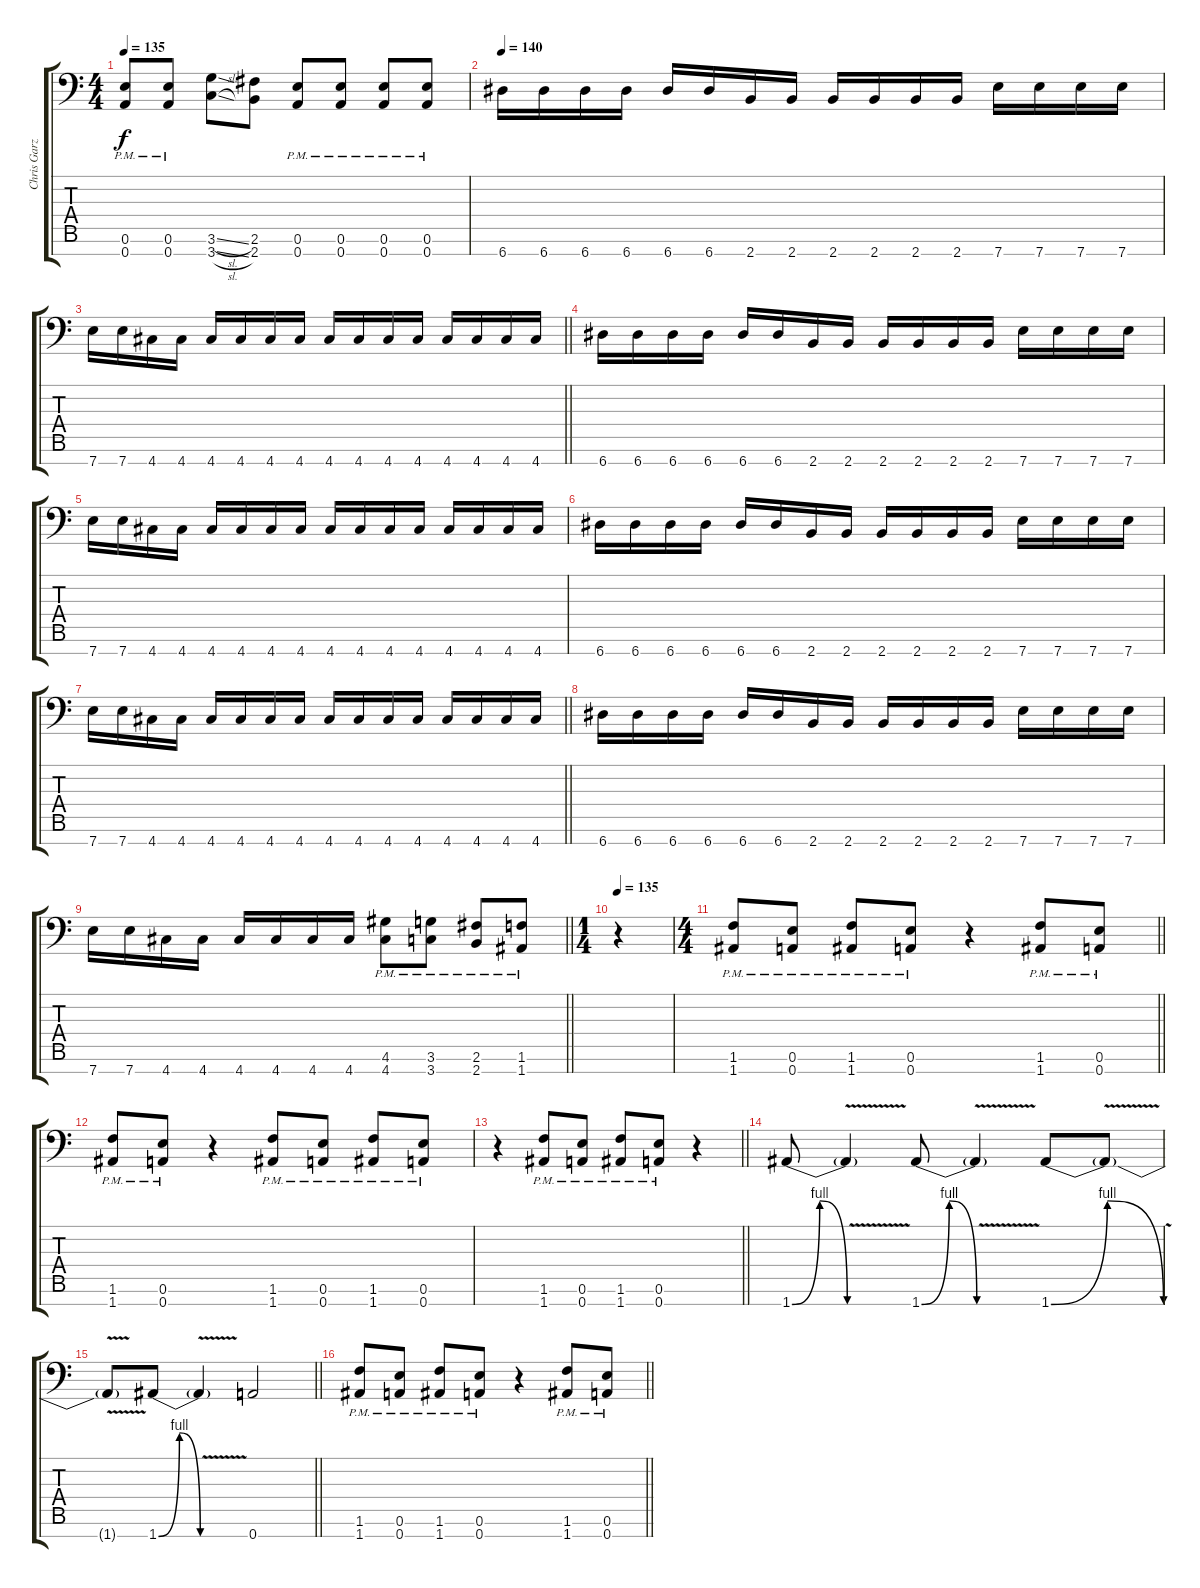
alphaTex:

\track ("Chris Garza" "Chris Garz") {instrument distortionguitar}
\staff {score tabs}
\tuning (E4 B3 G3 D3 A2 E2 A1) {hide}
\ts (4 4)
\tempo 135
\clef f4
\ks c
(0.6{pm} 0.7{pm}).8{dy f} (0.6{pm} 0.7{pm}).8 (3.6{sl} 3.7{sl}).8 (2.6 2.7).8 (0.6{pm} 0.7{pm}).8 (0.6{pm} 0.7{pm}).8 (0.6{pm} 0.7{pm}).8 (0.6{pm} 0.7{pm}).8 |
\tempo 140
6.7.16 6.7.16 6.7.16 6.7.16 6.7.16 6.7.16 2.7.16 2.7.16 2.7.16 2.7.16 2.7.16 2.7.16 7.7.16 7.7.16 7.7.16 7.7.16 |
\barLineRight lightlight
7.7.16 7.7.16 4.7.16 4.7.16 4.7.16 4.7.16 4.7.16 4.7.16 4.7.16 4.7.16 4.7.16 4.7.16 4.7.16 4.7.16 4.7.16 4.7.16 |
6.7.16 6.7.16 6.7.16 6.7.16 6.7.16 6.7.16 2.7.16 2.7.16 2.7.16 2.7.16 2.7.16 2.7.16 7.7.16 7.7.16 7.7.16 7.7.16 |
7.7.16 7.7.16 4.7.16 4.7.16 4.7.16 4.7.16 4.7.16 4.7.16 4.7.16 4.7.16 4.7.16 4.7.16 4.7.16 4.7.16 4.7.16 4.7.16 |
6.7.16 6.7.16 6.7.16 6.7.16 6.7.16 6.7.16 2.7.16 2.7.16 2.7.16 2.7.16 2.7.16 2.7.16 7.7.16 7.7.16 7.7.16 7.7.16 |
\barLineRight lightlight
7.7.16 7.7.16 4.7.16 4.7.16 4.7.16 4.7.16 4.7.16 4.7.16 4.7.16 4.7.16 4.7.16 4.7.16 4.7.16 4.7.16 4.7.16 4.7.16 |
6.7.16 6.7.16 6.7.16 6.7.16 6.7.16 6.7.16 2.7.16 2.7.16 2.7.16 2.7.16 2.7.16 2.7.16 7.7.16 7.7.16 7.7.16 7.7.16 |
\barLineRight lightlight
7.7.16 7.7.16 4.7.16 4.7.16 4.7.16 4.7.16 4.7.16 4.7.16 (4.6{pm} 4.7{pm}).8 (3.6{pm} 3.7{pm}).8 (2.6{pm} 2.7{pm}).8 (1.6{pm} 1.7{pm}).8 |
\ts (1 4)
\tempo 135
r.4 |
\ts (4 4)
\barLineRight lightlight
(1.6{pm} 1.7{pm}).8 (0.6{pm} 0.7{pm}).8 (1.6{pm} 1.7{pm}).8 (0.6{pm} 0.7{pm}).8 r.4 (1.6{pm} 1.7{pm}).8 (0.6{pm} 0.7{pm}).8 |
(1.6{pm} 1.7{pm}).8 (0.6{pm} 0.7{pm}).8 r.4 (1.6{pm} 1.7{pm}).8 (0.6{pm} 0.7{pm}).8 (1.6{pm} 1.7{pm}).8 (0.6{pm} 0.7{pm}).8 |
\barLineRight lightlight
r.4 (1.6{pm} 1.7{pm}).8 (0.6{pm} 0.7{pm}).8 (1.6{pm} 1.7{pm}).8 (0.6{pm} 0.7{pm}).8 r.4 |
1.7{be (bendrelease 0 0 30 4 30 4 60 0)}.8 1.7{v t}.4 1.7{be (bendrelease 0 0 30 4 30 4 60 0)}.8 1.7{v t}.4 1.7{be (bendrelease 0 0 30 4 30 4 60 0)}.8 1.7{v t}.8 |
\barLineRight lightlight
1.7{t}.8 1.7{be (bendrelease 0 0 30 4 30 4 60 0)}.8 1.7{v t}.4 0.7.2 |
\barLineRight lightlight
(1.6{pm} 1.7{pm}).8 (0.6{pm} 0.7{pm}).8 (1.6{pm} 1.7{pm}).8 (0.6{pm} 0.7{pm}).8 r.4 (1.6{pm} 1.7{pm}).8 (0.6{pm} 0.7{pm}).8
